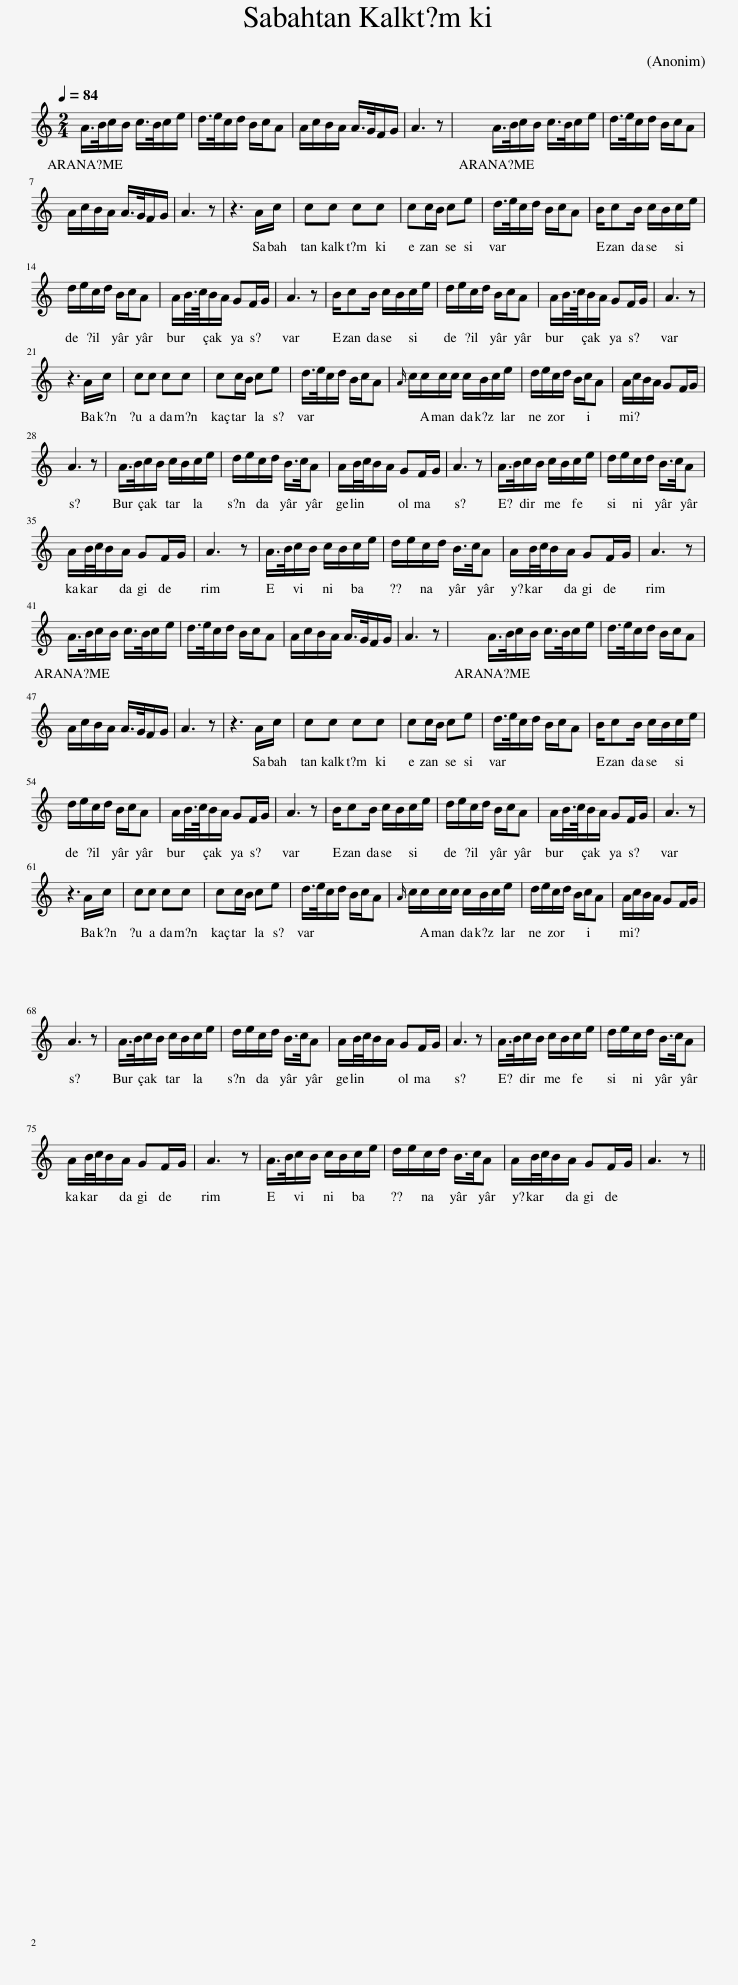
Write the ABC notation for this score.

X:1
L:1/8
Q:1/4=84
M:2/4
I:linebreak $
K:C
V:1 treble
V:1
 A/>B/c/B/ c/>B/c/e/ | d/>e/c/d/ B/c/A | A/c/B/A/ A/>G/F/G/ | A3 z | A/>B/c/B/ c/>B/c/e/ | %5
 d/>e/c/d/ B/c/A |$ A/c/B/A/ A/>G/F/G/ | A3 z | z3 A/c/ | cc cc | %10
 cc/B/ ce | d/>e/c/d/ B/c/A | B/cB/ c/B/c/e/ |$ d/e/c/d/ B/c/A | A/B/4>c/4B/A/ GF/G/ | %15
 A3 z | B/cB/ c/B/c/e/ | d/e/c/d/ B/c/A | A/B/4>c/4B/A/ GF/G/ | A3 z |$ %20
 z3 A/c/ | cc cc | cc/B/ ce | d/>e/c/d/ B/c/A |{A} c/c/c/c/ c/B/c/e/ | %25
 d/e/c/d/ B/c/A | A/c/B/A/ GF/G/ |$ A3 z | A/>B/c/B/ c/B/c/e/ | d/e/c/d/ B/>c/A | %30
 A/B/4c/4B/A/ GF/G/ | A3 z | A/>B/c/B/ c/B/c/e/ | d/e/c/d/ B/>c/A |$ A/B/4c/4B/A/ GF/G/ | %35
 A3 z | A/>B/c/B/ c/B/c/e/ | d/e/c/d/ B/>c/A | A/B/4c/4B/A/ GF/G/ | A3 z |$ %40
 A/>B/c/B/ c/>B/c/e/ | d/>e/c/d/ B/c/A | A/c/B/A/ A/>G/F/G/ | A3 z | A/>B/c/B/ c/>B/c/e/ | %45
 d/>e/c/d/ B/c/A |$ A/c/B/A/ A/>G/F/G/ | A3 z | z3 A/c/ | cc cc | %50
 cc/B/ ce | d/>e/c/d/ B/c/A | B/cB/ c/B/c/e/ |$ d/e/c/d/ B/c/A | A/B/4>c/4B/A/ GF/G/ | %55
 A3 z | B/cB/ c/B/c/e/ | d/e/c/d/ B/c/A | A/B/4>c/4B/A/ GF/G/ | A3 z |$ %60
 z3 A/c/ | cc cc | cc/B/ ce | d/>e/c/d/ B/c/A |{A} c/c/c/c/ c/B/c/e/ | %65
 d/e/c/d/ B/c/A | A/c/B/A/ GF/G/ |$ A3 z | A/>B/c/B/ c/B/c/e/ | d/e/c/d/ B/>c/A | %70
 A/B/4c/4B/A/ GF/G/ | A3 z | A/>B/c/B/ c/B/c/e/ | d/e/c/d/ B/>c/A |$ A/B/4c/4B/A/ GF/G/ | %75
 A3 z | A/>B/c/B/ c/B/c/e/ | d/e/c/d/ B/>c/A | A/B/4c/4B/A/ GF/G/ | A3 z || %80
